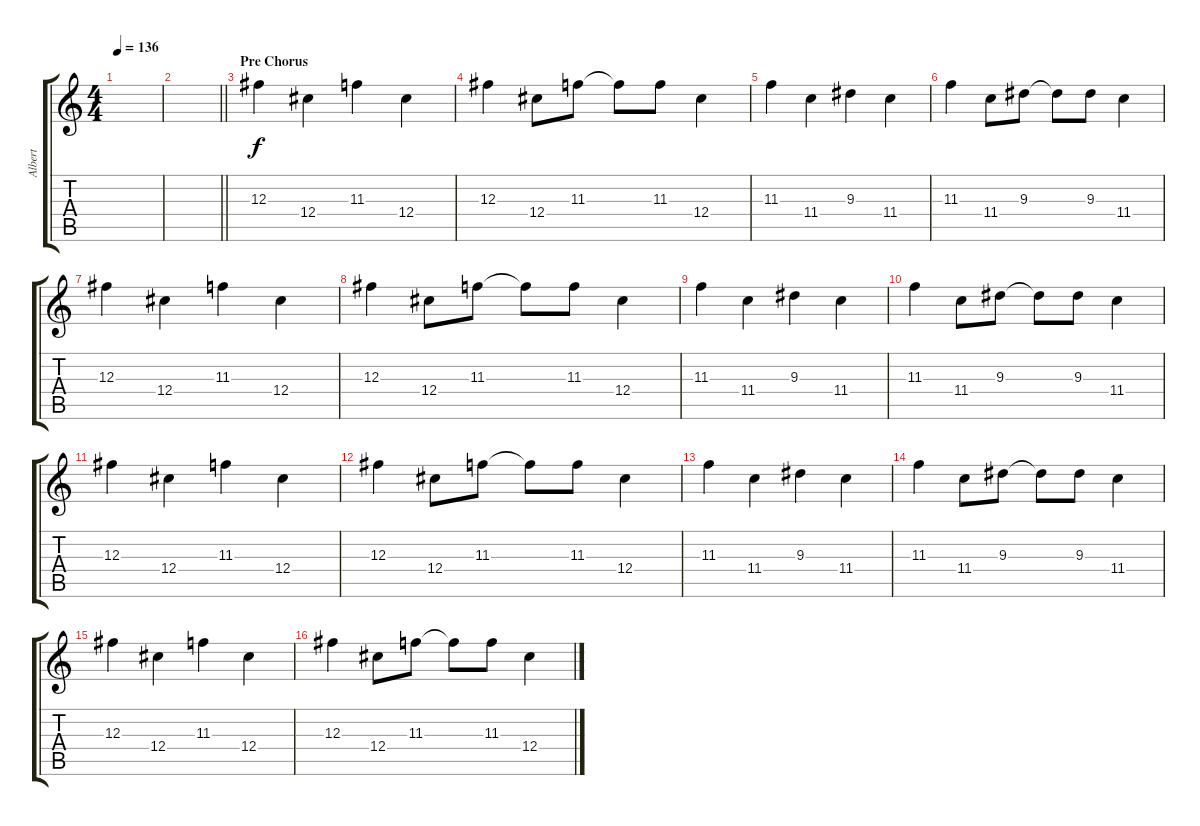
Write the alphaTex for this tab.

\track ("Albert" "Albert") {instrument overdrivenguitar}
\staff {score tabs}
\tuning (Eb4 Bb3 Gb3 Db3 Ab2 Eb2) {hide}
\ts (4 4)
\tempo 136
\clef g2
\ks c
|
\barLineRight lightlight
|
\section ("" "Pre Chorus")
12.3.4 12.4.4 11.3.4 12.4.4 |
12.3.4 12.4.8 11.3.8 11.3{t}.8 11.3.8 12.4.4 |
11.3.4 11.4.4 9.3.4 11.4.4 |
11.3.4 11.4.8 9.3.8 9.3{t}.8 9.3.8 11.4.4 |
12.3.4 12.4.4 11.3.4 12.4.4 |
12.3.4 12.4.8 11.3.8 11.3{t}.8 11.3.8 12.4.4 |
11.3.4 11.4.4 9.3.4 11.4.4 |
11.3.4 11.4.8 9.3.8 9.3{t}.8 9.3.8 11.4.4 |
12.3.4 12.4.4 11.3.4 12.4.4 |
12.3.4 12.4.8 11.3.8 11.3{t}.8 11.3.8 12.4.4 |
11.3.4 11.4.4 9.3.4 11.4.4 |
11.3.4 11.4.8 9.3.8 9.3{t}.8 9.3.8 11.4.4 |
12.3.4 12.4.4 11.3.4 12.4.4 |
12.3.4 12.4.8 11.3.8 11.3{t}.8 11.3.8 12.4.4
